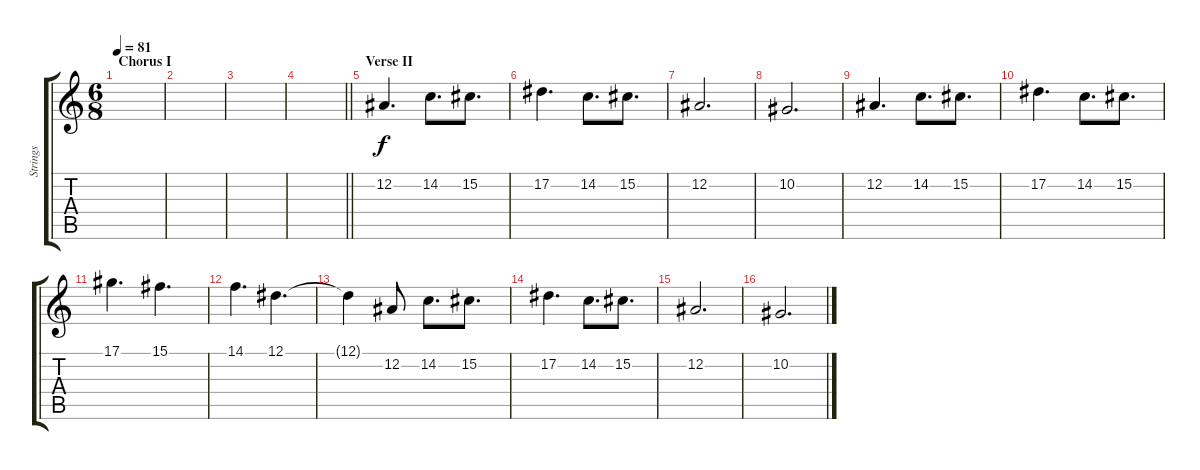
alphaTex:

\track ("Strings" "Strings") {instrument stringensemble1}
\staff {score tabs}
\tuning (Eb4 Bb3 Gb3 Db3 Ab2 Eb2) {hide}
\ts (6 8)
\section ("" "Chorus I")
\tempo 81
\clef g2
\ks c
|
|
|
\barLineRight lightlight
|
\section ("" "Verse II")
12.2.4{d} 14.2.8{d} 15.2.8{d} |
17.2.4{d} 14.2.8{d} 15.2.8{d} |
12.2.2{d} |
10.2.2{d} |
12.2.4{d} 14.2.8{d} 15.2.8{d} |
17.2.4{d} 14.2.8{d} 15.2.8{d} |
17.1.4{d} 15.1.4{d} |
14.1.4{d} 12.1.4{d} |
12.1{t}.4 12.2.8 14.2.8{d} 15.2.8{d} |
17.2.4{d} 14.2.8{d} 15.2.8{d} |
12.2.2{d} |
10.2.2{d}
